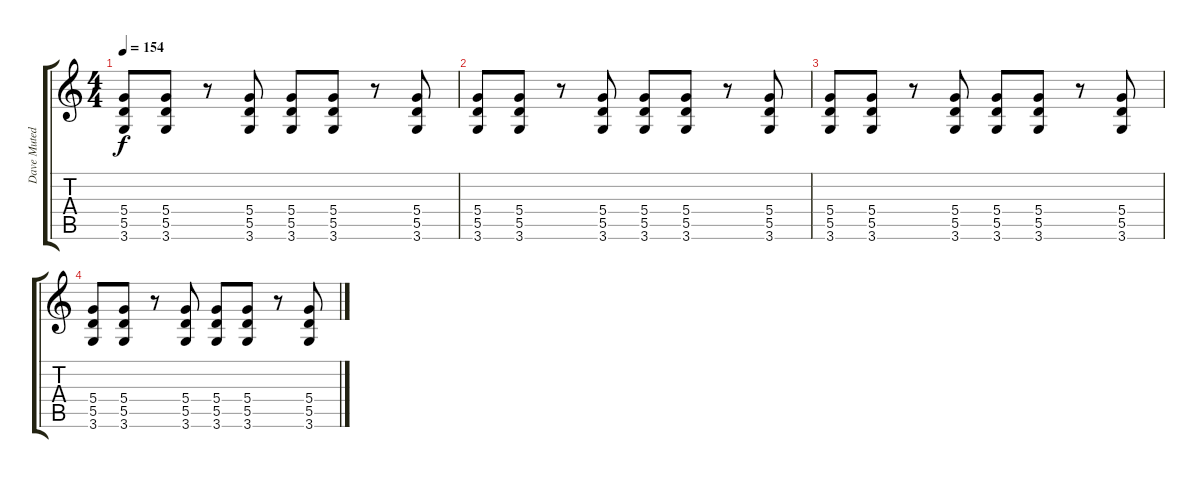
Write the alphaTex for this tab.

\track ("Dave Muted " "Dave Muted") {instrument electricguitarmuted}
\staff {score tabs}
\tuning (E4 B3 G3 D3 A2 E2) {hide}
\ts (4 4)
\tempo 154
\clef g2
\ks c
(5.4 5.5 3.6).8{dy f} (5.4 5.5 3.6).8 r.8 (5.4 5.5 3.6).8 (5.4 5.5 3.6).8 (5.4 5.5 3.6).8 r.8 (5.4 5.5 3.6).8 |
(5.4 5.5 3.6).8 (5.4 5.5 3.6).8 r.8 (5.4 5.5 3.6).8 (5.4 5.5 3.6).8 (5.4 5.5 3.6).8 r.8 (5.4 5.5 3.6).8 |
(5.4 5.5 3.6).8 (5.4 5.5 3.6).8 r.8 (5.4 5.5 3.6).8 (5.4 5.5 3.6).8 (5.4 5.5 3.6).8 r.8 (5.4 5.5 3.6).8 |
(5.4 5.5 3.6).8 (5.4 5.5 3.6).8 r.8 (5.4 5.5 3.6).8 (5.4 5.5 3.6).8 (5.4 5.5 3.6).8 r.8 (5.4 5.5 3.6).8
